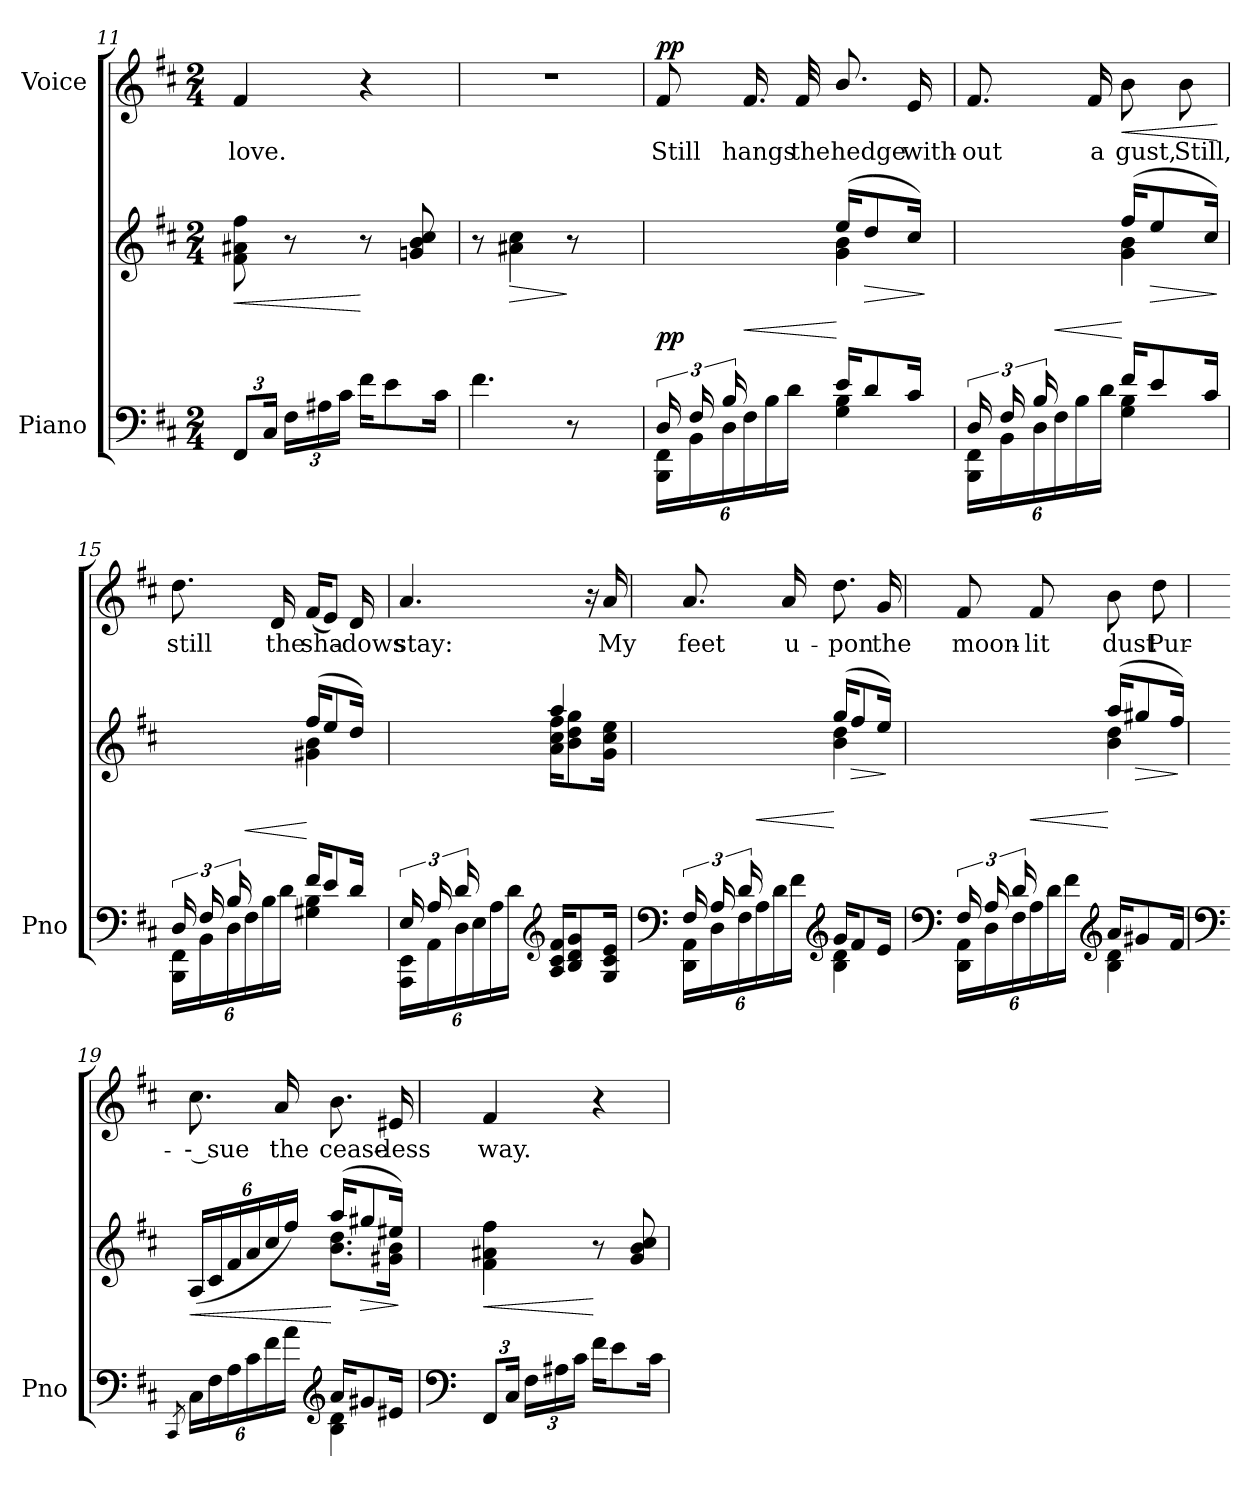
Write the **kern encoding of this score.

**kern	**kern	**dynam	**kern	**text	**dynam
*part2	*part2	*part2	*part1	*part1	*part1
*staff3	*staff2	*staff2/3	*staff1	*staff1	*staff1
*I"Piano	*	*	*I"Voice	*	*
*I'Pno	*	*	*	*	*
*clefF4	*clefG2	*	*clefG2	*	*
*k[f#c#]	*k[f#c#]	*	*k[f#c#]	*	*
*M2/4	*M2/4	*	*M2/4	*	*
=11	=11	=11	=11	=11	=11
!	!	!LO:HP:b	!	!	!
12FF#/L	8f#\ 8a#X\ 8ff#\	<	4f#/	love.	.
24C#/Jk	.	.	.	.	.
24F#\LL	8r	.	.	.	.
24A#X\	.	.	.	.	.
24c#\JJ	.	.	.	.	.
16f#\KL	8r	[	4r	.	.
8e\	.	.	.	.	.
!	!	!LO:DY:a	!	!	!
!	!	!LO:DY:n=1:a	!	!	!
!	!	!LO:DY:n=2:a	!	!	!
.	8gn/ 8b/ 8cc#/	other-dynamics p other-dynamics	.	.	.
16c#\Jk	.	.	.	.	.
=12	=12	=12	=12	=12	=12
4.f#\	8r	.	2r	.	.
!	!	!LO:HP:b	!	!	!
.	4a#X\ 4cc#\	>	.	.	.
8r	8r	]	.	.	.
=13	=13	=13	=13	=13	=13
*^	*^	*	*	*	*
*	*^	*	*	*	*	*	*
!	!	!	!	!	!LO:DY:b	!	!	!LO:DY:a
(24D/LL	24BBB\ 24FF#\LL	4ryy	8ryy	4ryy	pp	8f#/	Still	pp
24F#/	24BB\	.	.	.	.	.	.	.
24B/	24D\	.	.	.	.	.	.	.
!	!	!	!	!	!LO:HP:b	!	!	!
4.ryy	24F#\	.	24d\	.	<	16.f#/	hangs	.
.	24B\	.	24f#\	.	.	.	.	.
.	24d\JJ	.	24b\JJ)	.	.	.	.	.
.	.	.	.	.	.	32f#/	the	.
.	16e/KL	4G\ 4B\	(16ee/KL	4g\ 4b\	[	8.b/	hedge	.
!	!	!	!	!	!LO:HP:b	!	!	!
.	8d/	.	8dd/	.	>	.	.	.
.	16c#/Jk	.	16cc#/Jk)	.	.	16e/	with-	.
*v	*v	*v	*	*	*	*	*	*
*	*v	*v	*	*	*	*
.	.	]	.	.	.
=14	=14	=14	=14	=14	=14
*^	*^	*	*	*	*
*	*^	*	*	*	*	*	*
(24D/LL	24BBB\ 24FF#\LL	4ryy	8ryy	4ryy	.	8.f#/	-out	.
24F#/	24BB\	.	.	.	.	.	.	.
24B/	24D\	.	.	.	.	.	.	.
!	!	!	!	!	!LO:HP:b	!	!	!
4.ryy	24F#\	.	24d\	.	<	.	.	.
.	24B\	.	24f#\	.	.	.	.	.
.	.	.	.	.	.	16f#/	a	.
.	24d\JJ	.	24b\JJ)	.	.	.	.	.
!	!	!	!	!	!	!	!	!LO:HP:b
.	16f#/KL	4G\ 4B\	(16ff#/KL	4g\ 4b\	[	8b\	gust,	<
!	!	!	!	!	!LO:HP:b	!	!	!
.	8e/	.	8ee/	.	>	.	.	.
.	.	.	.	.	.	8b\	Still,	.
.	16c#/Jk	.	16cc#/Jk)	.	.	.	.	.
*v	*v	*v	*	*	*	*	*	*
*	*v	*v	*	*	*	*
.	.	]	.	.	[
=15	=15	=15	=15	=15	=15
*^	*^	*	*	*	*
*	*^	*	*	*	*	*	*
(24D/LL	24BBB\ 24FF#\LL	4ryy	8ryy	4ryy	.	8.dd\	still	.
24F#/	24BB\	.	.	.	.	.	.	.
24B/	24D\	.	.	.	.	.	.	.
!	!	!	!	!	!LO:HP:b	!	!	!
4.ryy	24F#\	.	24d\	.	<	.	.	.
.	24B\	.	24f#\	.	.	.	.	.
.	.	.	.	.	.	16d/	the	.
.	24d\JJ	.	24b\JJ)	.	.	.	.	.
.	16f#/KL	4G#X\ 4B\	(16ff#/KL	4g#X\ 4b\	[	(16f#/KL	sha-	.
.	8e/	.	8ee/	.	.	8e/J)	.	.
.	16d/Jk	.	16dd/Jk)	.	.	16d/	dows	.
*	*v	*v	*	*	*	*	*	*
=16	=16	=16	=16	=16	=16	=16	=16
(24E/LL	24AAA\ 24EE\LL	8ryy	4ryy	.	4.a/	stay:	.
24A/	24AA\	.	.	.	.	.	.
24d/	24D\	.	.	.	.	.	.
4.ryy	24E\	24e\	.	.	.	.	.
.	24A\	24a\	.	.	.	.	.
.	24d\JJ	24dd\JJ)	.	.	.	.	.
*clefG2	*	*	*	*	*	*	*
.	16A/ 16c#/ 16f#/KL	4aa/	16a\ 16cc#\ 16ff#\KL	.	.	.	.
.	8B/ 8d/ 8g/	.	8b\ 8dd\ 8gg\	.	.	.	.
.	.	.	.	.	16r	.	.
.	16G/ 16c#/ 16e/Jk	.	16g\ 16cc#\ 16ee\Jk	.	16a/	My	.
*v	*v	*	*	*	*	*	*
=17	=17	=17	=17	=17	=17	=17
*clefF4	*	*	*	*	*	*
*^	*	*	*	*	*	*
*	*^	*	*	*	*	*	*
(24F#/LL	24DD\ 24AA\LL	4ryy	8ryy	4ryy	.	8.a/	feet	.
24A/	24D\	.	.	.	.	.	.	.
24d/	24F#\	.	.	.	.	.	.	.
!	!	!	!	!	!LO:HP:b	!	!	!
4.ryy	24A\	.	24f#\	.	<	.	.	.
.	24d\	.	24a\	.	.	.	.	.
.	.	.	.	.	.	16a/	u-	.
.	24f#\JJ	.	24dd\JJ)	.	.	.	.	.
*clefG2	*	*	*	*	*	*	*	*
.	16g/KL	4B\ 4d\	(16gg/KL	4b\ 4dd\	[	8.dd\	-pon	.
!	!	!	!	!	!LO:HP:b	!	!	!
.	8f#/	.	8ff#/	.	>	.	.	.
.	16e/Jk	.	16ee/Jk)	.	.	16g/	the	.
*v	*v	*v	*	*	*	*	*	*
*	*v	*v	*	*	*	*
.	.	]	.	.	.
=18	=18	=18	=18	=18	=18
*clefF4	*	*	*	*	*
*^	*^	*	*	*	*
*	*^	*	*	*	*	*	*
(24F#/LL	24DD\ 24AA\LL	4ryy	8ryy	4ryy	.	8f#/	moon-	.
24A/	24D\	.	.	.	.	.	.	.
24d/	24F#\	.	.	.	.	.	.	.
!	!	!	!	!	!LO:HP:b	!	!	!
4.ryy	24A\	.	24f#\	.	<	8f#/	-lit	.
.	24d\	.	24a\	.	.	.	.	.
.	24f#\JJ	.	24dd\JJ)	.	.	.	.	.
*clefG2	*	*	*	*	*	*	*	*
.	16a/KL	4B\ 4d\	(16aa/KL	4b\ 4dd\	[	8b\	dust	.
!	!	!	!	!	!LO:HP:b	!	!	!
.	8g#X/	.	8gg#X/	.	>	.	.	.
.	.	.	.	.	.	8dd\	Pur-	.
.	16f#/Jk	.	16ff#/Jk)	.	.	.	.	.
*v	*v	*v	*	*	*	*	*	*
*	*v	*v	*	*	*	*
.	.	]	.	.	.
=19	=19	=19	=19	=19	=19
*clefF4	*	*	*	*	*
8qCC#/	.	.	.	.	.
*^	*	*	*	*	*
!	!	!	!LO:HP:b	!	!	!
*	*	*^	*	*	*	*
24C#\LL	4ryy	(>24A/LL	4ryy	<	8.cc#\	-- sue	.
24F#\	.	24c#/	.	.	.	.	.
24A\	.	24f#/	.	.	.	.	.
24c#\	.	24a/	.	.	.	.	.
24f#\	.	24cc#/	.	.	.	.	.
.	.	.	.	.	16a/	the	.
24a\JJ	.	24ff#/JJ)	.	.	.	.	.
*clefG2	*	*	*	*	*	*	*
16a/KL	4B\ 4d\	(16aa/KL	8.b\ 8.dd\L	[	8.b\	cease-	.
!	!	!	!	!LO:HP:b	!	!	!
8g#X/	.	8gg#X/	.	>	.	.	.
16e#X/Jk	.	16ee#X/Jk)	16g#X\ 16b\Jk	.	16e#X/	-less	.
*v	*v	*	*	*	*	*	*
*	*v	*v	*	*	*	*
.	.	]	.	.	.
=20	=20	=20	=20	=20	=20
*clefF4	*	*	*	*	*
!	!	!LO:HP:b	!	!	!
12FF#/L	4f#\ 4a#X\ 4ff#\	<	4f#/	way.	.
24C#/Jk	.	.	.	.	.
24F#\LL	.	.	.	.	.
24A#X\	.	.	.	.	.
24c#\JJ	.	.	.	.	.
16f#\KL	8r	[	4r	.	.
8e\	.	.	.	.	.
!	!	!LO:DY:a	!	!	!
!	!	!LO:DY:n=1:a	!	!	!
!	!	!LO:DY:n=2:a	!	!	!
.	8g/ 8b/ 8cc#/	other-dynamics p other-dynamics	.	.	.
16c#\Jk	.	.	.	.	.
=	=	=	=	=	=
*-	*-	*-	*-	*-	*-
